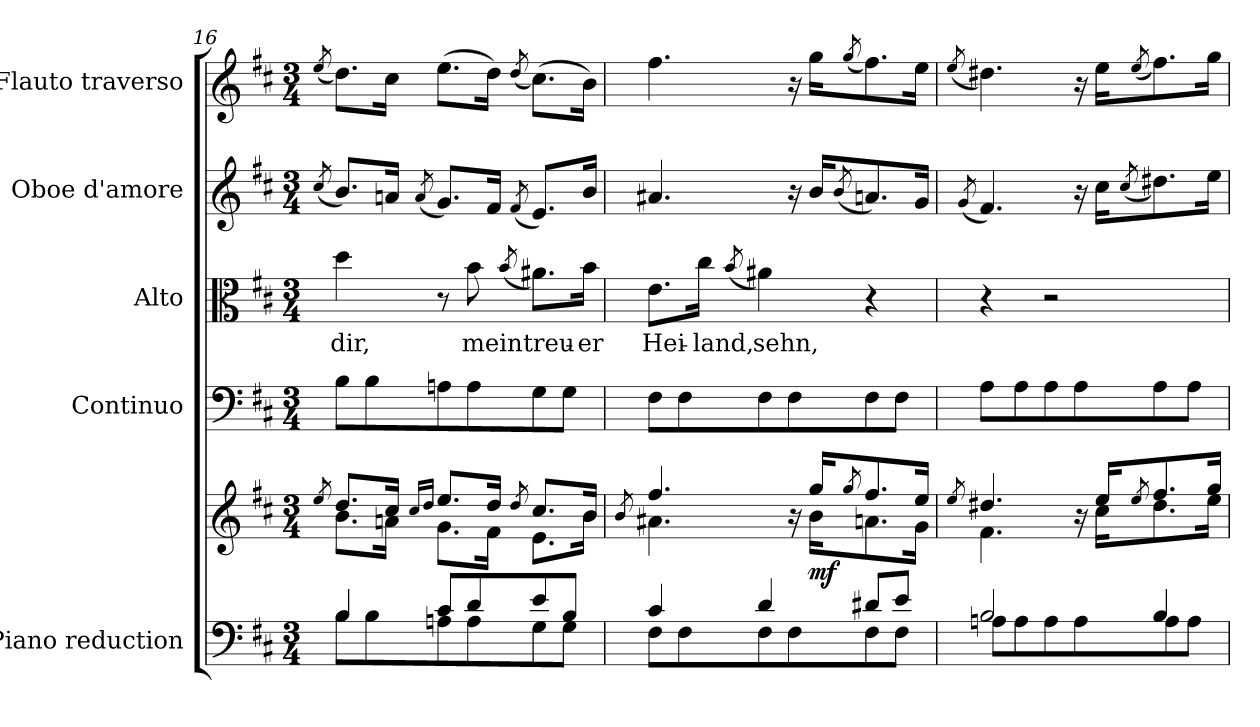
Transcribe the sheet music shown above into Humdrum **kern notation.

**kern	**kern	**dynam	**kern	**kern	**text	**kern	**dynam	**kern	**dynam
*part5	*part5	*part5	*part4	*part3	*part3	*part2	*part2	*part1	*part1
*staff6	*staff5	*staff5/6	*staff4	*staff3	*staff3	*staff2	*staff2	*staff1	*staff1
*I"Piano reduction	*	*	*I"Continuo	*I"Alto	*	*I"Oboe d'amore	*	*I"Flauto traverso	*
*I'Pno	*	*	*	*	*	*I'Ob	*	*I'Fl	*
*clefF4	*clefG2	*	*clefF4	*clefC3	*	*clefG2	*	*clefG2	*
*k[f#c#]	*k[f#c#]	*	*k[f#c#]	*k[f#c#]	*	*k[f#c#]	*	*k[f#c#]	*
*M3/4	*M3/4	*	*M3/4	*M3/4	*	*M3/4	*	*M3/4	*
=16	=16	=16	=16	=16	=16	=16	=16	=16	=16
.	8qee/	.	.	.	.	(<8qcc#/	.	(<8qee/	.
*^	*^	*	*	*	*	*	*	*	*
!	!	!	!	!	!	!	!LO:LY:b	!	!	!	!
4B/	8B\L	8.dd/L	8.b\L	.	8B\L	4dd\	dir,	8.b/L)	.	8.dd\L)	.
.	8B\	.	.	.	8B\	.	.	.	.	.	.
.	.	16cc#/Jk	16an\Jk	.	.	.	.	16an/Jk	.	16cc#\Jk	.
.	.	16qcc#/LL	.	.	.	.	.	.	.	.	.
.	.	16qdd/JJ	.	.	.	.	.	(<8qa/	.	.	.
8c#/L	8An\	8.ee/L	8.g\L	.	8An\	8r	.	8.g/L)	.	(>8.ee\L	.
!	!	!	!	!	!	!	!LO:LY:b	!	!	!	!
8d/	8A\	.	.	.	8A\	8b\	mein	.	.	.	.
.	.	16dd/Jk	16f#\Jk	.	.	.	.	16f#/Jk	.	16dd\Jk)	.
.	.	8qdd/	.	.	.	(<8qb/	.	(<8qf#/	.	(<8qdd/	.
!	!	!	!	!	!	!	!LO:LY:b	!	!	!	!
8e/	8G\	8.cc#/L	8.e\L	.	8G\	8.a#X\L)	treu-	8.e/L)	.	(>8.cc#\L)	.
8B/J	8G\J	.	.	.	8G\J	.	.	.	.	.	.
!	!	!	!	!	!	!	!LO:LY:b	!	!	!	!
.	.	16b/Jk	16b\Jk	.	.	16b\Jk	-er	16b/Jk	.	16b\Jk)	.
=17	=17	=17	=17	=17	=17	=17	=17	=17	=17	=17	=17
.	.	.	8qb/	.	.	.	.	.	.	.	.
!	!	!	!	!	!	!	!LO:LY:b	!	!	!	!
4c#/	8F#\L	4.ff#/	4.a#X\	.	8F#\L	8.e\L	Hei-	4.a#X/	.	4.ff#\	.
.	8F#\	.	.	.	8F#\	.	.	.	.	.	.
!	!	!	!	!	!	!	!LO:LY:b	!	!	!	!
.	.	.	.	.	.	16cc#\Jk	-land,	.	.	.	.
.	.	.	.	.	.	(<8qb/	.	.	.	.	.
!	!	!	!	!	!	!	!LO:LY:b	!	!	!	!
4d/	8F#\	.	.	.	8F#\	4a#X\)	sehn,	.	.	.	.
.	8F#\	16r	16ryy	.	8F#\	.	.	16r	.	16r	.
!	!	!	!	!LO:DY:b	!	!	!	!	!LO:DY:b	!	!LO:DY:b
.	.	16gg/KL	16b\KL	mf	.	.	.	16b/KL	other-dynamics	16gg\KL	other-dynamics
.	.	8qgg/	.	.	.	.	.	(<8qb/	.	(<8qgg/	.
8d#X/L	8F#\	8.ff#/	8.an\	.	8F#\	4r	.	8.an/)	.	8.ff#\)	.
8e/J	8F#\J	.	.	.	8F#\J	.	.	.	.	.	.
.	.	16ee/Jk	16g\Jk	.	.	.	.	16g/Jk	.	16ee\Jk	.
=18	=18	=18	=18	=18	=18	=18	=18	=18	=18	=18	=18
.	.	8qee/	.	.	.	.	.	(<8qg/	.	(<8qee/	.
2B/	8An\L	4.dd#X/	4.f#\	.	8A\L	4r	.	4.f#/)	.	4.dd#X\)	.
.	8A\	.	.	.	8A\	.	.	.	.	.	.
.	8A\	.	.	.	8A\	2r	.	.	.	.	.
.	8A\	16r	16ryy	.	8A\	.	.	16r	.	16r	.
.	.	16ee/KL	16cc#\KL	.	.	.	.	16cc#\KL	.	16ee\KL	.
.	.	8qee/	.	.	.	.	.	(<8qcc#/	.	(<8qee/	.
4B/	8A\	8.ff#/	8.dd#\	.	8A\	.	.	8.dd#X\)	.	8.ff#\)	.
.	8A\J	.	.	.	8A\J	.	.	.	.	.	.
.	.	16gg/Jk	16ee\Jk	.	.	.	.	16ee\Jk	.	16gg\Jk	.
*v	*v	*	*	*	*	*	*	*	*	*	*
*	*v	*v	*	*	*	*	*	*	*	*
=	=	=	=	=	=	=	=	=	=
*-	*-	*-	*-	*-	*-	*-	*-	*-	*-
